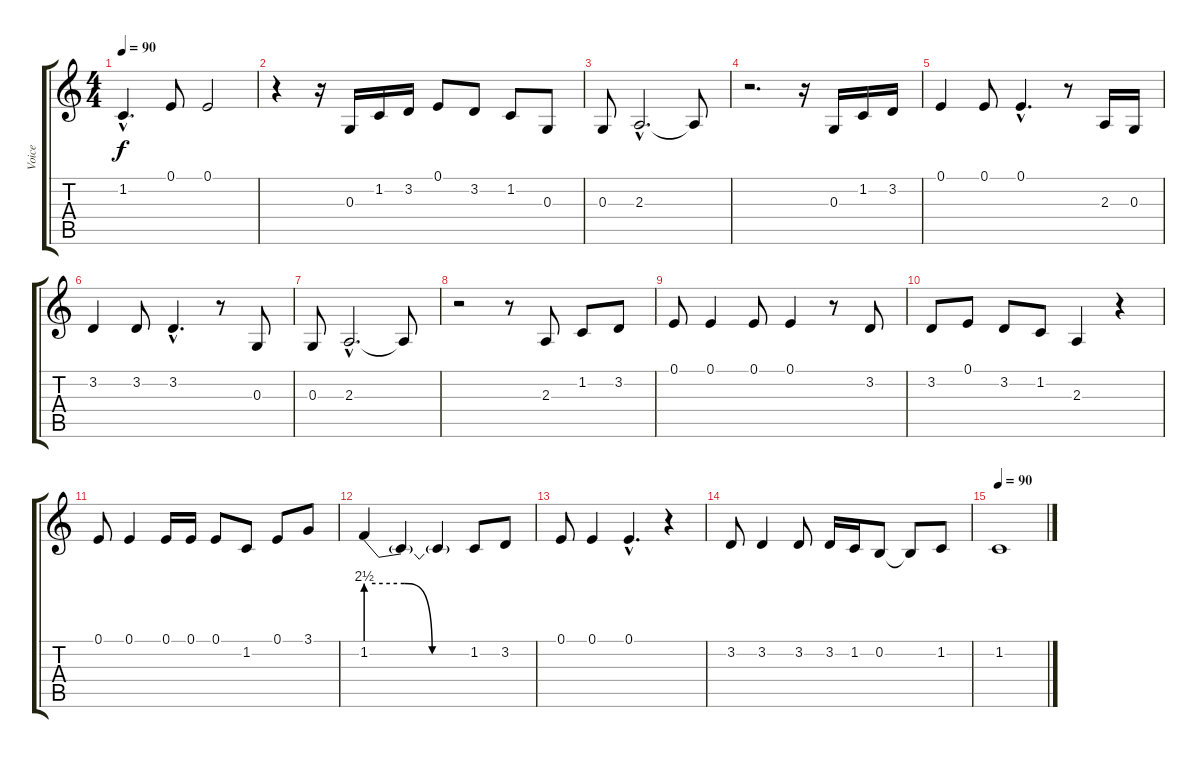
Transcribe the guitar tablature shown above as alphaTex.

\track ("Voice" "Voice") {instrument lead8bassandlead}
\staff {score tabs}
\tuning (E4 B3 G3 D3 A2 E2) {hide}
\ts (4 4)
\tempo 90
\clef g2
\ks c
1.2{hac}.4{d dy f} 0.1.8 0.1.2 |
r.4 r.16 0.3.16 1.2.16 3.2.16 0.1.8 3.2.8 1.2.8 0.3.8 |
0.3.8 2.3{hac}.2{d} 2.3{t}.8 |
r.2{d} r.16 0.3.16 1.2.16 3.2.16 |
0.1.4 0.1.8 0.1{hac}.4{d} r.8 2.3.16 0.3.16 |
3.2.4 3.2.8 3.2{hac}.4{d} r.8 0.3.8 |
0.3.8 2.3{hac}.2{d} 2.3{t}.8 |
r.2 r.8 2.3.8 1.2.8 3.2.8 |
0.1.8 0.1.4 0.1.8 0.1.4 r.8 3.2.8 |
3.2.8 0.1.8 3.2.8 1.2.8 2.3.4 r.4 |
0.1.8 0.1.4 0.1.16 0.1.16 0.1.8 1.2.8 0.1.8 3.1.8 |
1.2{be (custom 0 10 22 10 38 0 60 0)}.4 1.2{t}.4 1.2{t}.4 1.2.8 3.2.8 |
0.1.8 0.1.4 0.1{hac}.4{d} r.4 |
3.2.8 3.2.4 3.2.8 3.2.16 1.2.16 0.2.8 0.2{t}.8 1.2.8 |
\tempo 90
1.2.1
